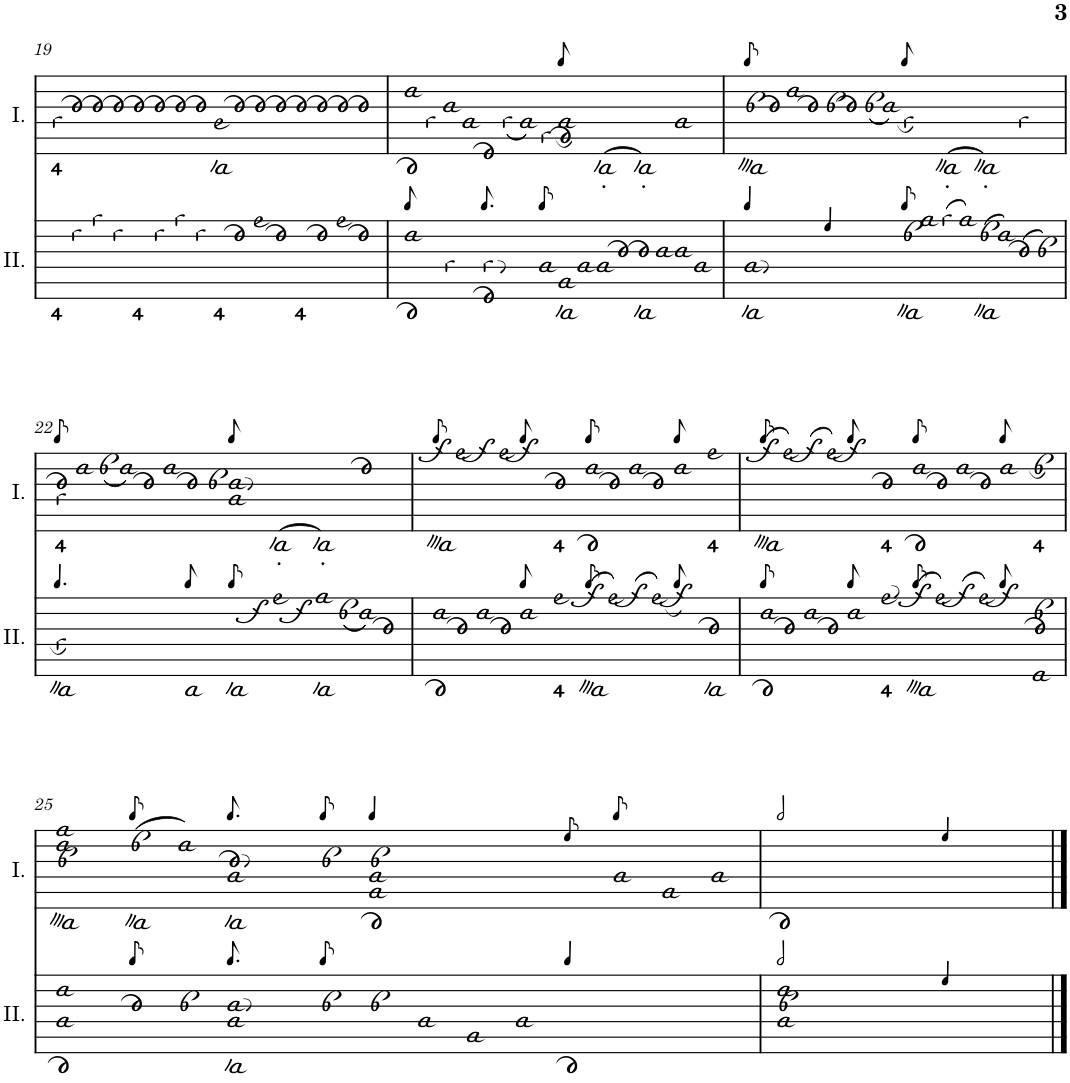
**kern	**kern
*part2	*part1
*staff2	*staff1
*I"II.	*I"I.
*I'II.	*I'I.
!!LO:PB:g=z
*k[b-e-]	*k[b-e-]
=19	=19
16CC	16CC 16G
16e	16c
16g	16c
16e	16c
16CC	16c
16e	16c
16g	16c
16e	16c
16CC	16FF 16A
16f	16c
16a	16c
16f	16c
16CC	16c
16f	16c
16a	16c
16f	16c
=20	=20
8BB-X 8d	16BB-X 16d
.	16G
8G	16A
.	16F
8.C 8.G	16C
.	(<16G
.	16F)
16F	16E
16FF 16D	8F 8F
16F	.
16F	[8FF'<
16c	.
16FF 16c	8FF'<]
16A	.
16A	8F
16F	.
=21	=21
4FF 4F	16DD 16B-X
.	16c
.	16d
.	16c
4r	16B-
.	16c
.	(<16B-
.	16A)
16DD#X 16d#X	8G
16f	.
(16g	[8DD#X'<
16f)	.
(16DD#X 16d#	8DD#'<]
16dn)	.
(16c	8G
16B-X)	.
!!LO:LB:g=z
=22	=22
4.DD#X 4.G	16CC 16G 16c
.	16d
.	(<16d#X
.	16dn)
.	16c
.	16d
8GG	16c
.	16B-X
16FF	8F 8A
16g	.
16a	[8FF'<
16g	.
16FF 16f	8FF'<]
(<16d#X	.
16dn)	8f
16c	.
=23	=23
16BB-X 16d	16DD 16b-X
16c	16a
16d	16b-
16c	16a
8d	8b-
8CC 8a	8CC 8c
(16DD 16b-X	16BB-X 16d
16a)	16c
(16b-	16d
16a)	16c
8b-	8d
8FF 8c	8CC 8a
=24	=24
16BB-X 16d	(16DD 16b-X
16c	16a)
16d	(16b-
16c	16a)
8d	8b-
8CC 8a	8CC 8c
(16DD 16b-X	16BB-X 16d
16a)	16c
(16b-	16d
16a)	16c
8b-	8d
8AA 8c 8d#X	8CC 8d#X
!!LO:LB:g=z
=25	=25
8BB-X 8F 8d	8DD 8B-X 8d 8f
16c	(>16DD#X 16d#X
16B-	16dn)
8.FF 8.F 8.A	8.FF 8.F 8.c
16B-	16B-
16B-	4BB-X 4D 4F 4B-
16F	.
16D	.
16F	.
4BB-	16r
.	16F
.	16D
.	16F
=26	=26
2F 2B-X 2d	2BB-X
4r	4r
==	==
*-	*-
